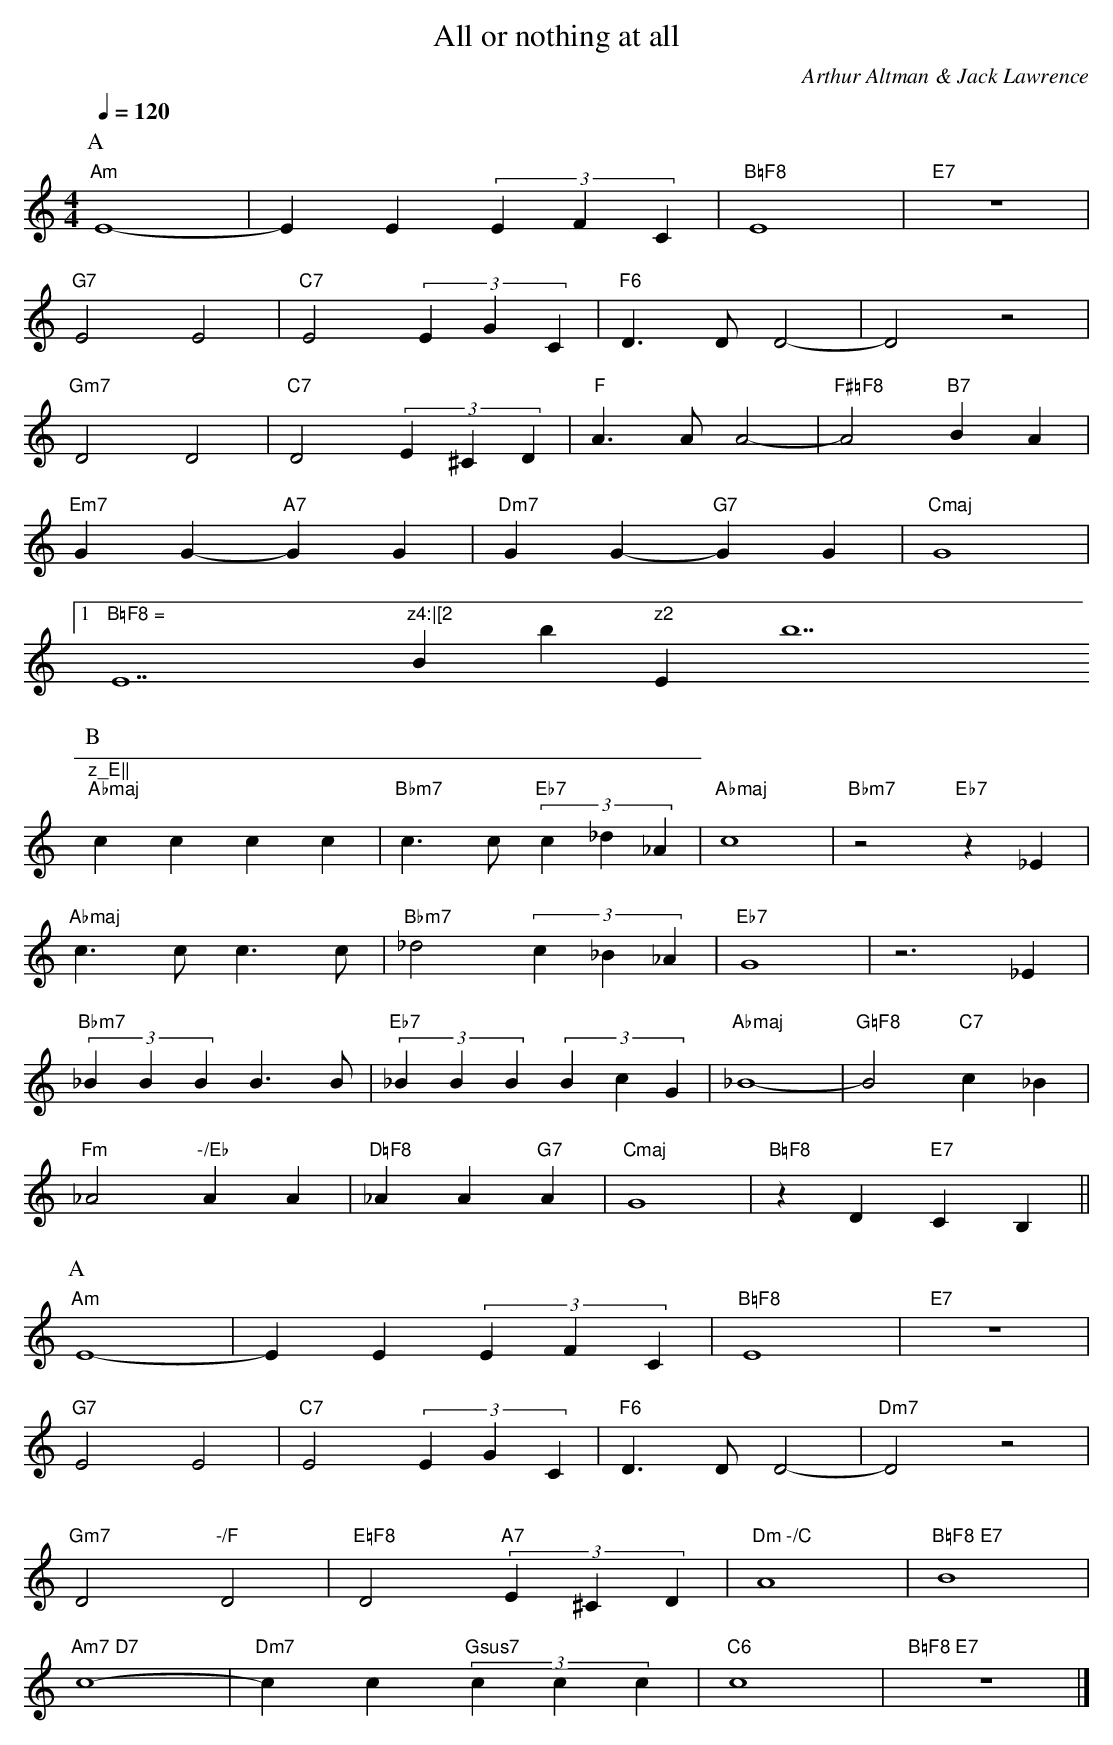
X:1
T:All or nothing at all
M:4/4
L:1/4
C:Arthur Altman & Jack Lawrence
K:Am
Q:120
P:A
"Am"E4-|EE(3EFC|"B=F8"E4|"E7"z4|
"G7"E2E2|"C7"E2(3EGC|"F6"D>DD2-|D2z2|
"Gm7"D2D2|"C7"D2(3E^CD|"F"A>AA2-|"F#=F8"A2"B7"BA|
"Em7"GG-"A7"GG|"Dm7"GG-"G7"GG|"Cmaj"G4|[1"B=F8 =
E7"z4:|[2"Bbm7"z2"Eb7"z_E||
P:B
"Abmaj"cccc|"Bbm7"c>c"Eb7"(3c_d_A|"Abmaj"c4|"Bbm7"z2"Eb7"z_E|
"Abmaj"c>cc>c|"Bbm7"_d2(3c_B_A|"Eb7"G4|z3_E|
"Bbm7"(3_BBBB>B|"Eb7"(3_BBB(3BcG|"Abmaj"_B4-|"G=F8"B2"C7"c_B|
"Fm"_A2"-/Eb"AA|"D=F8"_AA"G7"2A|"Cmaj"G4|"B=F8"zD"E7"CB,||
P:A
"Am"E4-|EE(3EFC|"B=F8"E4|"E7"z4|
"G7"E2E2|"C7"E2(3EGC|"F6"D>DD2-|"Dm7"D2z2|
"Gm7"D2"-/F"D2|"E=F8"D2"A7"(3E^CD|"Dm -/C"A4|"B=F8 E7"B4|
"Am7 D7"c4-|"Dm7"cc"Gsus7"(3ccc|"C6"c4|"B=F8 E7"z4|]
